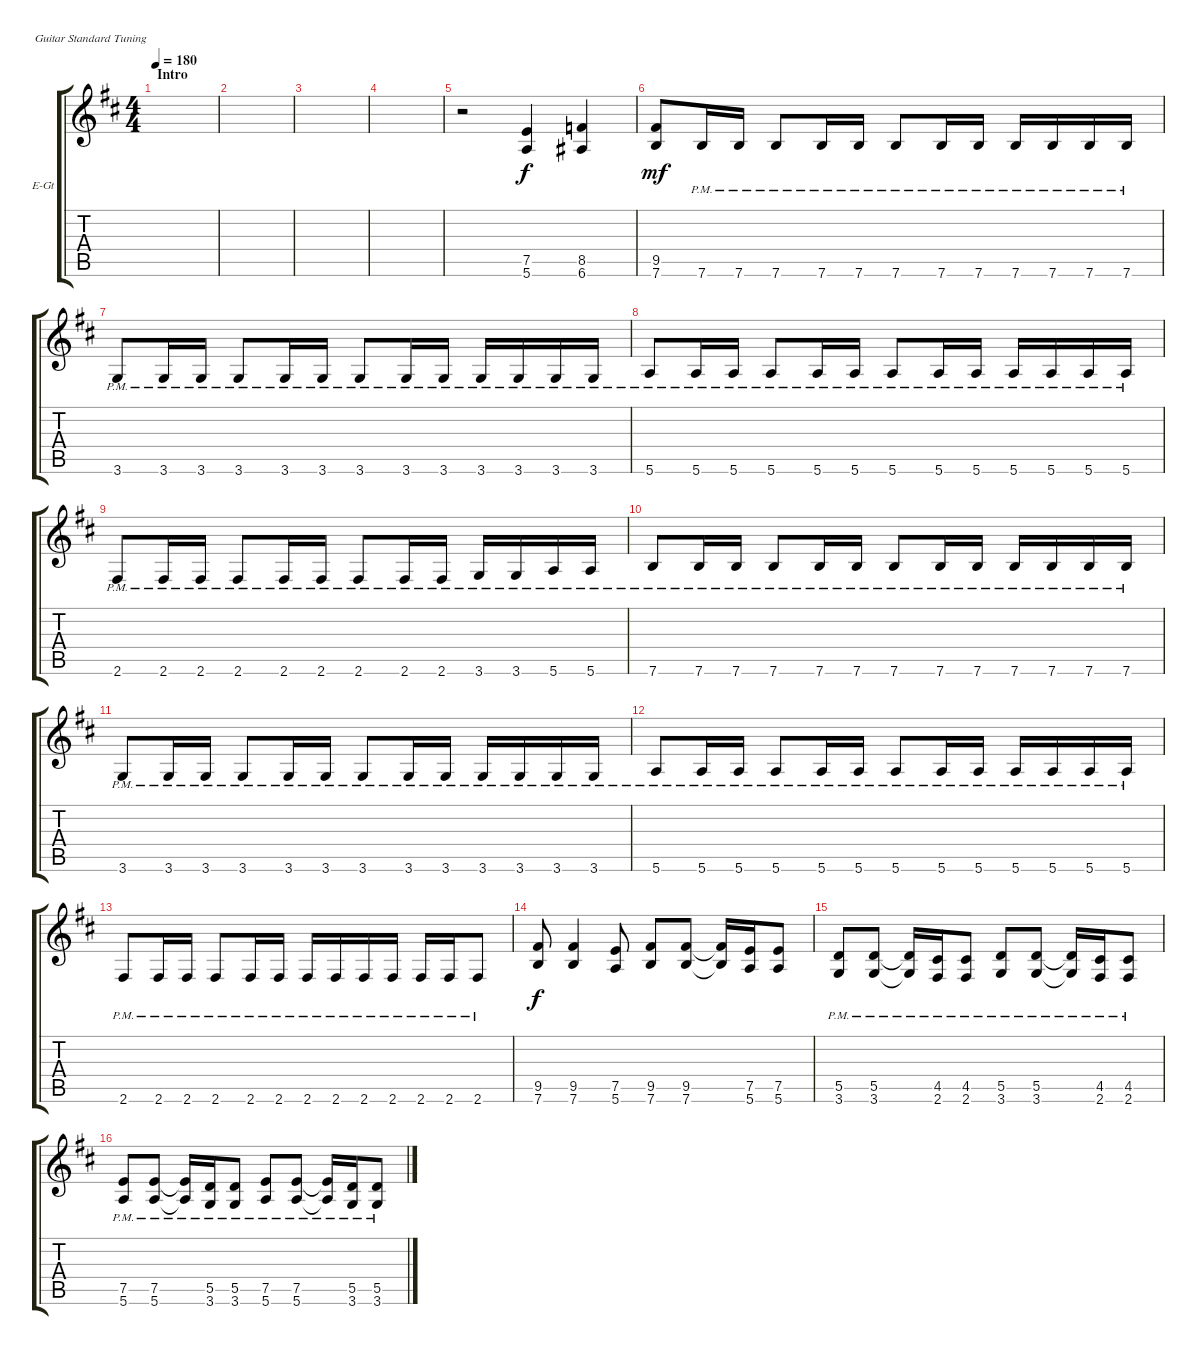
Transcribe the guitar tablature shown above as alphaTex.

\defaultSystemsLayout 4
\bracketExtendMode groupsimilarinstruments
\firstSystemTrackNameOrientation horizontal
\otherSystemsTrackNameOrientation horizontal
\track ("Kirk Hammett (Rhythm)" "E-Gt") {instrument distortionguitar}
\staff {score tabs}
\tuning (E4 B3 G3 D3 A2 E2)
\ts (4 4)
\section ("" "Intro")
\ac
\tempo 180
\clef g2
\scale
0.487395
\ks d
|
\scale
0.256303 |
\scale
0.256303 |
|
r.2 (5.6 7.5).4 (6.6 8.5).4 |
(7.6 9.5).8{dy mf} 7.6{pm}.16 7.6{pm}.16 7.6{pm}.8 7.6{pm}.16 7.6{pm}.16 7.6{pm}.8 7.6{pm}.16 7.6{pm}.16 7.6{pm}.16 7.6{pm}.16 7.6{pm}.16 7.6{pm}.16 |
3.6{pm}.8 3.6{pm}.16 3.6{pm}.16 3.6{pm}.8 3.6{pm}.16 3.6{pm}.16 3.6{pm}.8 3.6{pm}.16 3.6{pm}.16 3.6{pm}.16 3.6{pm}.16 3.6{pm}.16 3.6{pm}.16 |
5.6{pm}.8 5.6{pm}.16 5.6{pm}.16 5.6{pm}.8 5.6{pm}.16 5.6{pm}.16 5.6{pm}.8 5.6{pm}.16 5.6{pm}.16 5.6{pm}.16 5.6{pm}.16 5.6{pm}.16 5.6{pm}.16 |
2.6{pm}.8 2.6{pm}.16 2.6{pm}.16 2.6{pm}.8 2.6{pm}.16 2.6{pm}.16 2.6{pm}.8 2.6{pm}.16 2.6{pm}.16 3.6{pm}.16 3.6{pm}.16 5.6{pm}.16 5.6{pm}.16 |
7.6{pm}.8 7.6{pm}.16 7.6{pm}.16 7.6{pm}.8 7.6{pm}.16 7.6{pm}.16 7.6{pm}.8 7.6{pm}.16 7.6{pm}.16 7.6{pm}.16 7.6{pm}.16 7.6{pm}.16 7.6{pm}.16 |
3.6{pm}.8 3.6{pm}.16 3.6{pm}.16 3.6{pm}.8 3.6{pm}.16 3.6{pm}.16 3.6{pm}.8 3.6{pm}.16 3.6{pm}.16 3.6{pm}.16 3.6{pm}.16 3.6{pm}.16 3.6{pm}.16 |
5.6{pm}.8 5.6{pm}.16 5.6{pm}.16 5.6{pm}.8 5.6{pm}.16 5.6{pm}.16 5.6{pm}.8 5.6{pm}.16 5.6{pm}.16 5.6{pm}.16 5.6{pm}.16 5.6{pm}.16 5.6{pm}.16 |
2.6{pm}.8 2.6{pm}.16 2.6{pm}.16 2.6{pm}.8 2.6{pm}.16 2.6{pm}.16 2.6{pm}.16 2.6{pm}.16 2.6{pm}.16 2.6{pm}.16 2.6{pm}.16 2.6{pm}.16 2.6{pm}.8 |
(7.6 9.5).8{dy f} (9.5 7.6).4 (5.6 7.5).8 (7.6 9.5).8 (7.6 9.5).8 (9.5{t} 7.6{t}).16 (5.6 7.5).16 (7.5 5.6).8 |
(3.6{pm} 5.5{pm}).8 (3.6{pm} 5.5{pm}).8 (3.6{pm t} 5.5{pm t}).16 (4.5{pm} 2.6{pm}).16 (4.5{pm} 2.6{pm}).8 (5.5{pm} 3.6{pm}).8 (5.5{pm} 3.6{pm}).8 (5.5{pm t} 3.6{pm t}).16 (2.6{pm} 4.5{pm}).16 (2.6{pm} 4.5{pm}).8 |
(5.6{pm} 7.5{pm}).8 (5.6{pm} 7.5{pm}).8 (7.5{pm t} 5.6{pm t}).16 (3.6{pm} 5.5{pm}).16 (5.5{pm} 3.6{pm}).8 (5.6{pm} 7.5{pm}).8 (5.6{pm} 7.5{pm}).8 (7.5{pm t} 5.6{pm t}).16 (3.6{pm} 5.5{pm}).16 (3.6{pm} 5.5{pm}).8
